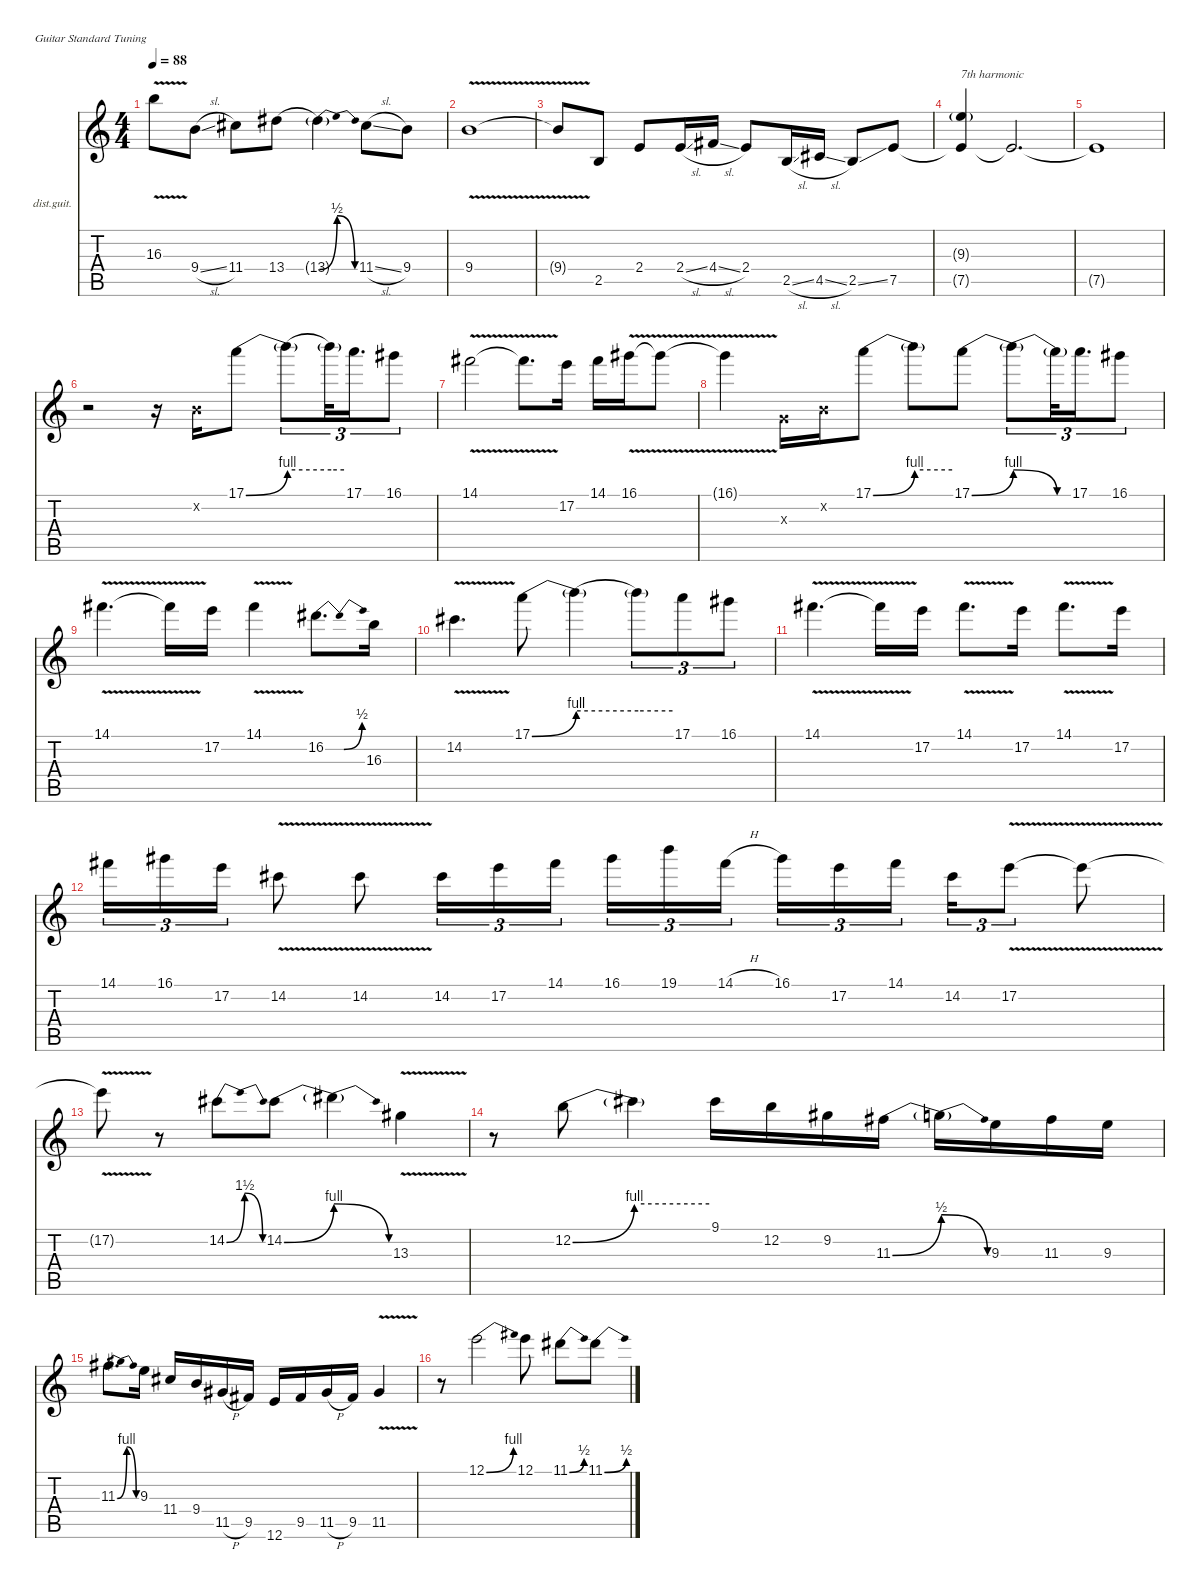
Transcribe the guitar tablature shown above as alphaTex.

\defaultSystemsLayout 4
\hideDynamics
\bracketExtendMode nobrackets
\firstSystemTrackNameOrientation horizontal
\otherSystemsTrackNameOrientation horizontal
\track ("Distortion Guitar " "dist.guit.") {instrument distortionguitar}
\staff {score tabs}
\tuning (E4 B3 G3 D3 A2 E2)
\ts (4 4)
\tempo 88
\clef g2
\ks c
16.3{v t}.8{dy f beam Down} 9.4{sl}.8{beam Down} 11.4{acc #}.8{beam Down} 13.4{be (hold 0 0 60 0) acc #}.8{beam Down} 13.4{be (bendrelease 0 0 30 2 30 2 60 0) t acc #}.4{beam Down} 11.4{sl acc #}.8{beam Down} 9.4.8{beam Down} |
9.4{v}.1{beam Down} |
9.4{v t}.8{beam Up} 2.5.8{beam Up} 2.4.8{beam Up} 2.4{sl}.16{beam Up} 4.4{sl acc #}.16{beam Up} 2.4.8{beam Up} 2.5{sl}.16{beam Up} 4.5{sl acc #}.16{beam Up} 2.5{ss}.8{beam Up} 7.5.8{dy ff beam Up} |
(9.3{g} 7.5{t}).4{txt "7th harmonic" dy f beam Up} 7.5{t}.2{d beam Up} |
7.5{t}.1{beam Up} |
r.2{beam Down} r.16{beam Down} 0.2{x}.16{beam Down} 17.1{be (bend 0 0 60 4)}.8{beam Down} 17.1{be (hold 0 4 60 4) t}.8{tu (3 2) beam Down} 17.1{be (hold 0 4 60 4) t}.32{tu (3 2) beam Down} 17.1.16{d tu (3 2) beam Down} 16.1{acc #}.8{tu (3 2) beam Down} |
14.1{v acc #}.2{beam Down} 14.1{v t acc #}.8{d beam Down} 17.2.16{beam Down} 14.1{acc #}.16{beam Down} 16.1{v acc #}.16{beam Down} 16.1{v t acc #}.8{beam Down} |
16.1{v t acc #}.4{beam Down} 0.3{x}.16{beam Down} 0.2{x}.16{beam Down} 17.1{be (bend 0 0 60 4)}.8{beam Down} 17.1{be (hold 0 4 60 4) t}.8{beam Down} 17.1{be (bend 0 0 60 4)}.8{beam Down} 17.1{be (release 0 4 60 0) t}.8{tu (3 2) beam Down} 17.1{be (hold 0 0 60 0) t}.32{tu (3 2) beam Down} 17.1.16{d tu (3 2) beam Down} 16.1{acc #}.8{tu (3 2) beam Down} |
14.1{v acc #}.4{d beam Down} 14.1{v t acc #}.16{beam Down} 17.2.16{beam Down} 14.1{v acc #}.4{beam Down} 16.2{be (bendrelease 0 0 30 2 30 2 15 0) acc #}.8{d beam Down} 16.3.16{beam Down} |
14.2{v acc #}.4{d beam Down} 17.1{be (bend 0 0 60 4)}.8{beam Down} 17.1{be (hold 0 4 60 4) t}.4{beam Down} 17.1{be (hold 0 4 60 4) t}.8{tu (3 2) beam Down} 17.1.8{tu (3 2) beam Down} 16.1{acc #}.8{tu (3 2) beam Down} |
14.1{v acc #}.4{d beam Down} 14.1{v t acc #}.16{beam Down} 17.2.16{beam Down} 14.1{v acc #}.8{d beam Down} 17.2.16{beam Down} 14.1{v acc #}.8{d beam Down} 17.2.16{beam Down} |
14.1{acc #}.16{tu (3 2) beam Down} 16.1{acc #}.16{tu (3 2) beam Down} 17.2.16{tu (3 2) beam Down} 14.2{v acc #}.8{beam Down} 14.2{v acc #}.8{beam Down} 14.2{acc #}.16{tu (3 2) beam Down} 17.2.16{tu (3 2) beam Down} 14.1{acc #}.16{tu (3 2) beam Down} 16.1{acc #}.16{tu (3 2) beam Down} 19.1.16{tu (3 2) beam Down} 14.1{h acc #}.16{tu (3 2) beam Down} 16.1{acc #}.16{tu (3 2) beam Down} 17.2.16{tu (3 2) beam Down} 14.1{acc #}.16{tu (3 2) beam Down} 14.2{acc #}.16{tu (3 2) beam Down} 17.2{v}.8{tu (3 2) beam Down} 17.2{v t}.8{beam Down} |
17.2{v t}.8{beam Down} r.8{beam Down} 14.2{be (bendrelease 0 0 15 6 30 6 45 0) acc #}.8{beam Down} 14.2{be (bend 0 0 60 4) acc #}.8{beam Down} 14.2{be (release 0 4 60 0) t}.4{beam Down} 13.3{v acc #}.4{beam Down} |
r.8{beam Down} 12.2{be (bend 0 0 60 4)}.8{beam Down} 12.2{be (hold 0 4 60 4) t}.4{beam Down} 9.1{acc #}.16{beam Down} 12.2.16{beam Down} 9.2{acc #}.16{beam Down} 11.3{be (bend 0 0 60 2) acc #}.16{beam Down} 11.3{be (release 0 2 60 0) t}.16{beam Down} 9.3.16{beam Down} 11.3{acc #}.16{beam Down} 9.3.16{beam Down} |
11.3{be (bendrelease 0 0 15 4 30 4 45 0) acc #}.8{d beam Down} 9.3.16{beam Down} 11.4{acc #}.16{beam Up} 9.4.16{beam Up} 11.5{h acc #}.16{beam Up} 9.5{acc #}.16{beam Up} 12.6.16{beam Up} 9.5{acc #}.16{beam Up} 11.5{h acc #}.16{beam Up} 9.5{acc #}.16{beam Up} 11.5{v acc #}.4{beam Up} |
r.8{beam Down} 12.1{be (bend 0 0 15 4)}.2{beam Down} 12.1.8{beam Down} 11.1{be (bend 0 0 30 2) acc #}.8{beam Down} 11.1{be (bend 0 0 30 2) acc #}.8{beam Down}
